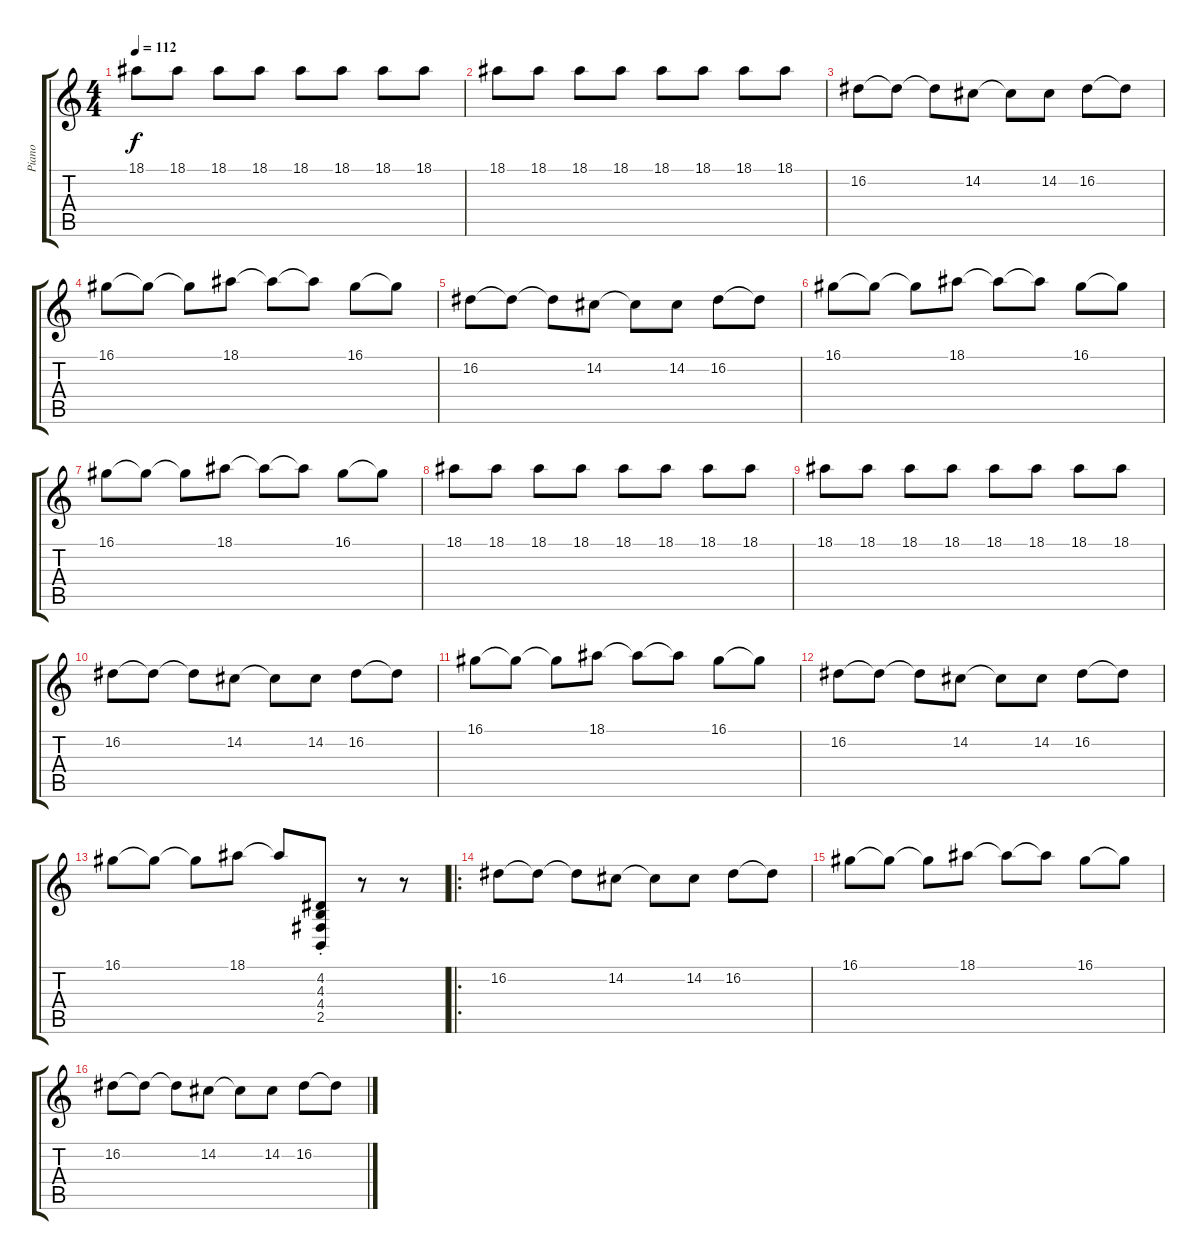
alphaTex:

\track ("Piano" "Piano") {instrument drawbarorgan}
\staff {score tabs}
\tuning (E4 B3 G3 D3 A2 E2) {hide}
\ts (4 4)
\tempo 112
\clef g2
\ks c
18.1.8{dy f} 18.1.8 18.1.8 18.1.8 18.1.8 18.1.8 18.1.8 18.1.8 |
18.1.8 18.1.8 18.1.8 18.1.8 18.1.8 18.1.8 18.1.8 18.1.8 |
16.2.8 16.2{t}.8 16.2{t}.8 14.2.8 14.2{t}.8 14.2.8 16.2.8 16.2{t}.8 |
16.1.8 16.1{t}.8 16.1{t}.8 18.1.8 18.1{t}.8 18.1{t}.8 16.1.8 16.1{t}.8 |
16.2.8 16.2{t}.8 16.2{t}.8 14.2.8 14.2{t}.8 14.2.8 16.2.8 16.2{t}.8 |
16.1.8 16.1{t}.8 16.1{t}.8 18.1.8 18.1{t}.8 18.1{t}.8 16.1.8 16.1{t}.8 |
16.1.8 16.1{t}.8 16.1{t}.8 18.1.8 18.1{t}.8 18.1{t}.8 16.1.8 16.1{t}.8 |
18.1.8 18.1.8 18.1.8 18.1.8 18.1.8 18.1.8 18.1.8 18.1.8 |
18.1.8 18.1.8 18.1.8 18.1.8 18.1.8 18.1.8 18.1.8 18.1.8 |
16.2.8 16.2{t}.8 16.2{t}.8 14.2.8 14.2{t}.8 14.2.8 16.2.8 16.2{t}.8 |
16.1.8 16.1{t}.8 16.1{t}.8 18.1.8 18.1{t}.8 18.1{t}.8 16.1.8 16.1{t}.8 |
16.2.8 16.2{t}.8 16.2{t}.8 14.2.8 14.2{t}.8 14.2.8 16.2.8 16.2{t}.8 |
16.1.8 16.1{t}.8 16.1{t}.8 18.1.8 18.1{t}.8 (4.2{st} 4.3{st} 4.4{st} 2.5{st}).8{volume 16 instrument acousticgrandpiano} r.8 r.8 |
\ro
16.2.8{volume 16 instrument drawbarorgan} 16.2{t}.8 16.2{t}.8 14.2.8 14.2{t}.8 14.2.8 16.2.8 16.2{t}.8 |
16.1.8 16.1{t}.8 16.1{t}.8 18.1.8 18.1{t}.8 18.1{t}.8 16.1.8 16.1{t}.8 |
16.2.8 16.2{t}.8 16.2{t}.8 14.2.8 14.2{t}.8 14.2.8 16.2.8 16.2{t}.8
